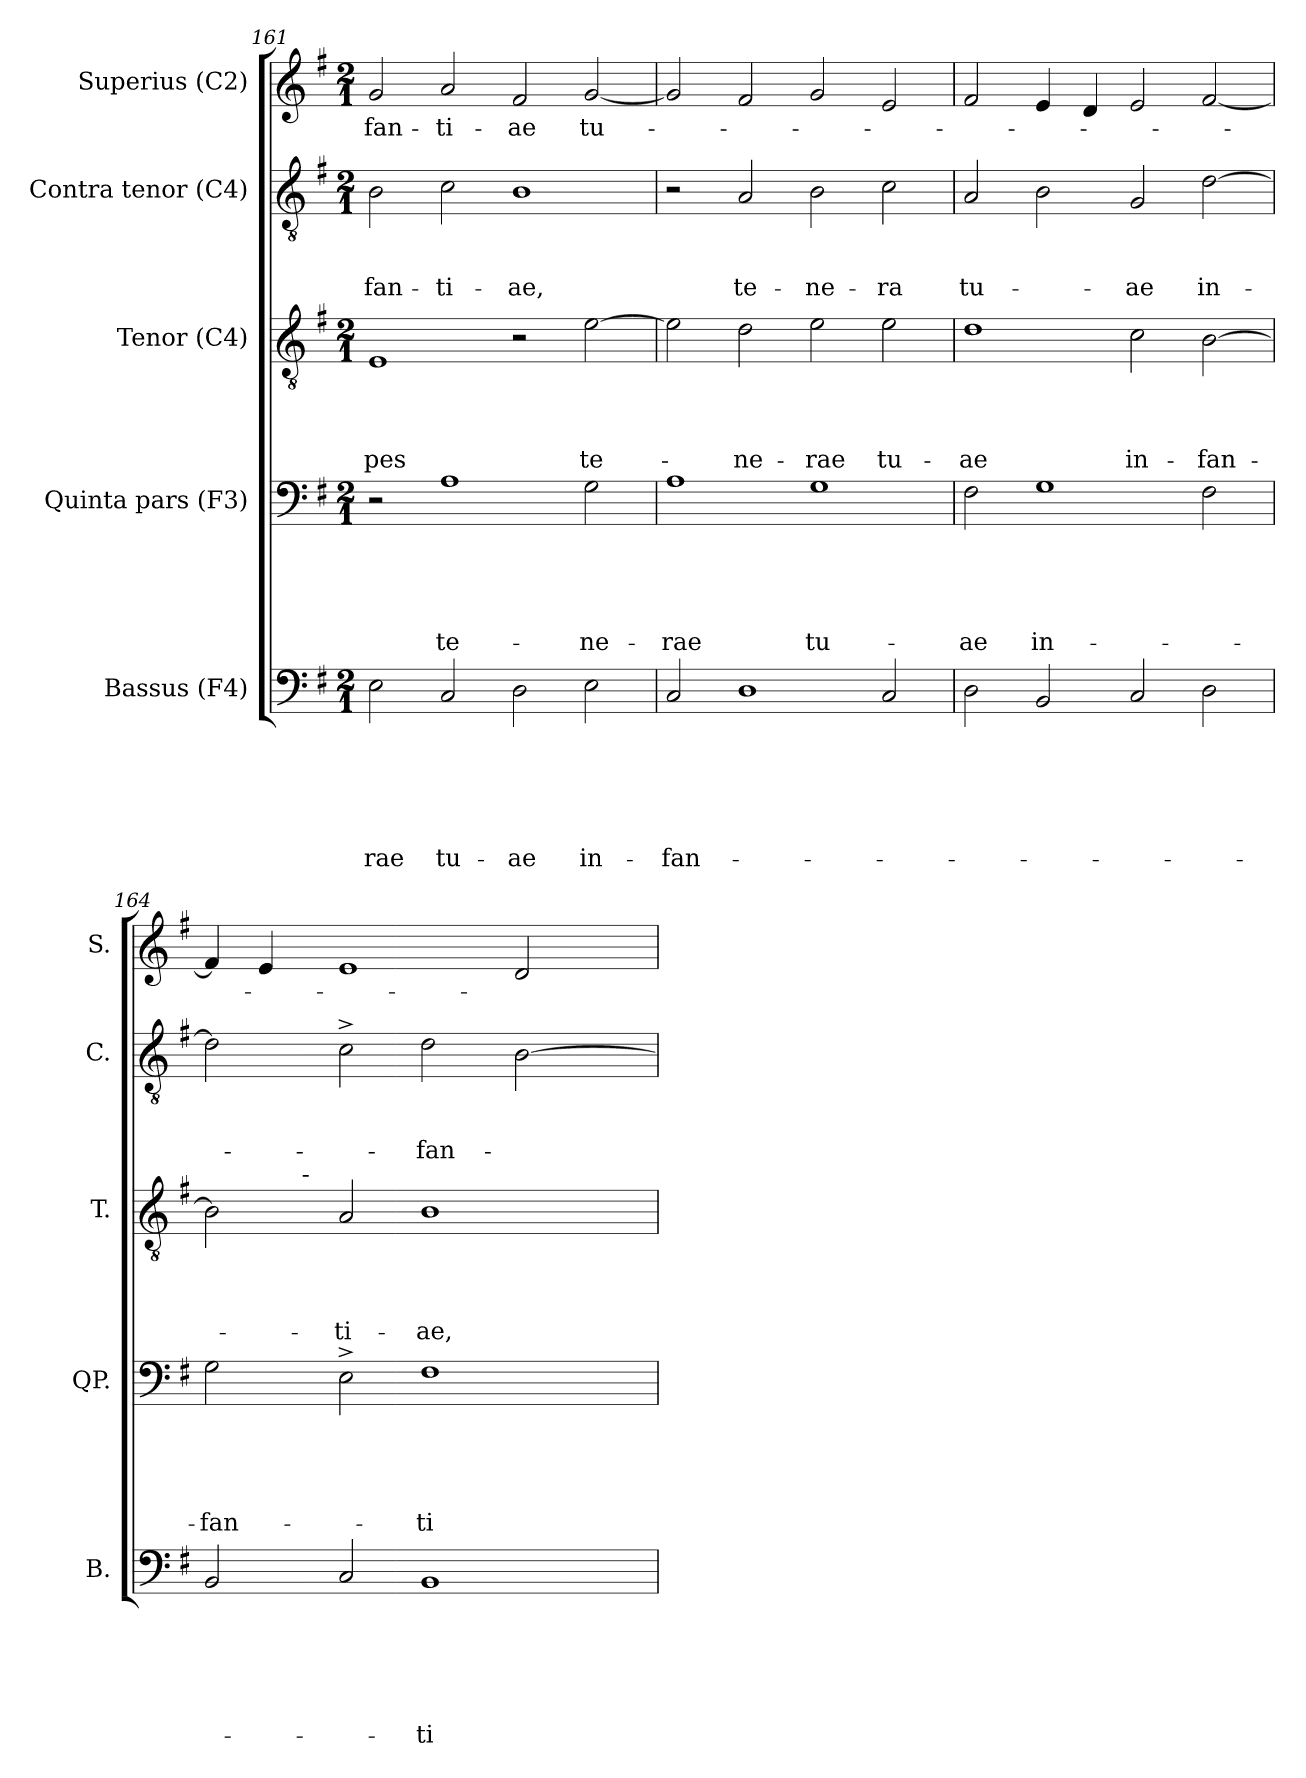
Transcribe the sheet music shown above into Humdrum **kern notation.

**kern	**text	**text	**text	**text	**text	**text	**kern	**text	**text	**text	**text	**text	**kern	**text	**text	**text	**text	**kern	**text	**text	**text	**kern	**text
*part5	*part5	*part5	*part5	*part5	*part5	*part5	*part4	*part4	*part4	*part4	*part4	*part4	*part3	*part3	*part3	*part3	*part3	*part2	*part2	*part2	*part2	*part1	*part1
*staff5	*staff5	*staff5	*staff5	*staff5	*staff5	*staff5	*staff4	*staff4	*staff4	*staff4	*staff4	*staff4	*staff3	*staff3	*staff3	*staff3	*staff3	*staff2	*staff2	*staff2	*staff2	*staff1	*staff1
*I"Bassus (F4)	*	*	*	*	*	*	*I"Quinta pars (F3)	*	*	*	*	*	*I"Tenor (C4)	*	*	*	*	*I"Contra tenor (C4)	*	*	*	*I"Superius (C2)	*
*I'B.	*	*	*	*	*	*	*I'QP.	*	*	*	*	*	*I'T.	*	*	*	*	*I'C.	*	*	*	*I'S.	*
*clefF4	*	*	*	*	*	*	*clefF4	*	*	*	*	*	*clefGv2	*	*	*	*	*clefGv2	*	*	*	*clefG2	*
*k[f#]	*	*	*	*	*	*	*k[f#]	*	*	*	*	*	*k[f#]	*	*	*	*	*k[f#]	*	*	*	*k[f#]	*
*G:	*	*	*	*	*	*	*G:	*	*	*	*	*	*G:	*	*	*	*	*G:	*	*	*	*G:	*
*M2/1	*	*	*	*	*	*	*M2/1	*	*	*	*	*	*M2/1	*	*	*	*	*M2/1	*	*	*	*M2/1	*
=161	=161	=161	=161	=161	=161	=161	=161	=161	=161	=161	=161	=161	=161	=161	=161	=161	=161	=161	=161	=161	=161	=161	=161
!	!	!	!	!	!	!LO:LY:b	!	!	!	!	!	!	!	!	!	!	!LO:LY:b	!	!	!	!LO:LY:b	!	!LO:LY:b
2E\	.	.	.	.	.	-rae	2r	.	.	.	.	.	1E	.	.	.	-pes	2B\	.	.	-fan-	2g/	-fan-
!	!	!	!	!	!	!LO:LY:b	!	!	!	!	!	!LO:LY:b	!	!	!	!	!	!	!	!	!LO:LY:b	!	!LO:LY:b
2C/	.	.	.	.	.	tu-	1A	.	.	.	.	te-	.	.	.	.	.	2c\	.	.	-ti-	2a/	-ti-
!	!	!	!	!	!	!LO:LY:b	!	!	!	!	!	!	!	!	!	!	!	!	!	!	!LO:LY:b	!	!LO:LY:b
2D\	.	.	.	.	.	-ae	.	.	.	.	.	.	2r	.	.	.	.	1B	.	.	-ae,	2f#/	-ae
!	!	!	!	!	!	!LO:LY:b	!	!	!	!	!	!LO:LY:b	!	!	!	!	!LO:LY:b	!	!	!	!	!	!LO:LY:b
2E\	.	.	.	.	.	in-	2G\	.	.	.	.	-ne-	[>2e\	.	.	.	te-	.	.	.	.	[<2g/	tu-
=162	=162	=162	=162	=162	=162	=162	=162	=162	=162	=162	=162	=162	=162	=162	=162	=162	=162	=162	=162	=162	=162	=162	=162
!	!	!	!	!	!	!LO:LY:b	!	!	!	!	!	!LO:LY:b	!	!	!	!	!	!	!	!	!	!	!
2C/	.	.	.	.	.	-fan-	1A	.	.	.	.	-rae	2e\]	.	.	.	.	2r	.	.	.	2g/]	.
!	!	!	!	!	!	!	!	!	!	!	!	!	!	!	!	!	!LO:LY:b	!	!	!	!LO:LY:b	!	!
1D	.	.	.	.	.	.	.	.	.	.	.	.	2d\	.	.	.	-ne-	2A/	.	.	te-	2f#/	.
!	!	!	!	!	!	!	!	!	!	!	!	!LO:LY:b	!	!	!	!	!LO:LY:b	!	!	!	!LO:LY:b	!	!
.	.	.	.	.	.	.	1G	.	.	.	.	tu-	2e\	.	.	.	-rae	2B\	.	.	-ne-	2g/	.
!	!	!	!	!	!	!	!	!	!	!	!	!	!	!	!	!	!LO:LY:b	!	!	!	!LO:LY:b	!	!
2C/	.	.	.	.	.	.	.	.	.	.	.	.	2e\	.	.	.	tu-	2c\	.	.	-ra	2e/	.
=163	=163	=163	=163	=163	=163	=163	=163	=163	=163	=163	=163	=163	=163	=163	=163	=163	=163	=163	=163	=163	=163	=163	=163
!	!	!	!	!	!	!	!	!	!	!	!	!LO:LY:b	!	!	!	!	!LO:LY:b	!	!	!	!LO:LY:b	!	!
2D\	.	.	.	.	.	.	2F#\	.	.	.	.	-ae	1d	.	.	.	-ae	2A/	.	.	tu-	2f#/	.
!	!	!	!	!	!	!	!	!	!	!	!	!LO:LY:b	!	!	!	!	!	!	!	!	!	!	!
2BB/	.	.	.	.	.	.	1G	.	.	.	.	in-	.	.	.	.	.	2B\	.	.	.	4e/	.
.	.	.	.	.	.	.	.	.	.	.	.	.	.	.	.	.	.	.	.	.	.	4d/	.
!	!	!	!	!	!	!	!	!	!	!	!	!	!	!	!	!	!LO:LY:b	!	!	!	!LO:LY:b	!	!
2C/	.	.	.	.	.	.	.	.	.	.	.	.	2c\	.	.	.	in-	2G/	.	.	-ae	2e/	.
!	!	!	!	!	!	!	!	!	!	!	!	!	!	!	!	!	!LO:LY:b	!	!	!	!LO:LY:b	!	!
2D\	.	.	.	.	.	.	2F#\	.	.	.	.	.	[<2B\	.	.	.	-fan-	[<2d\	.	.	in-	[<2f#/	.
!!LO:LB:g=z
=164	=164	=164	=164	=164	=164	=164	=164	=164	=164	=164	=164	=164	=164	=164	=164	=164	=164	=164	=164	=164	=164	=164	=164
!	!	!	!	!	!	!	!	!	!	!	!	!LO:LY:b	!	!	!	!	!	!	!	!	!	!	!
*	*	*	*	*	*	*	*	*	*	*	*	*	*^	*	*	*	*	*	*	*	*	*	*
2BB/	.	.	.	.	.	.	2G\	.	.	.	.	-fan-	2B\]	3ryy	.	.	.	.	2d\]	.	.	.	4f#/]	.
.	.	.	.	.	.	.	.	.	.	.	.	.	.	.	.	.	.	.	.	.	.	.	4e/	.
.	.	.	.	.	.	.	.	.	.	.	.	.	.	48.ryy	.	.	.	.	.	.	.	.	.	.
!	!	!	!	!	!	!	!	!	!	!	!	!	!	!LO:TX:a:t=-	!	!	!	!	!	!	!	!	!	!
.	.	.	.	.	.	.	.	.	.	.	.	.	.	3%2ryy	.	.	.	.	.	.	.	.	.	.
!	!	!	!	!	!	!	!	!	!	!	!	!	!	!	!	!	!	!LO:LY:b	!	!	!	!	!	!
2C/	.	.	.	.	.	.	2E^>\	.	.	.	.	.	2A/	.	.	.	.	-ti-	2c^>\	.	.	.	1e	.
!	!	!	!	!	!	!LO:LY:b	!	!	!	!	!	!LO:LY:b	!	!	!	!	!	!LO:LY:b	!	!	!	!LO:LY:b	!	!
1BB	.	.	.	.	.	-ti-	1F#	.	.	.	.	-ti-	1B	.	.	.	.	-ae,	2d\	.	.	-fan-	.	.
.	.	.	.	.	.	.	.	.	.	.	.	.	.	3%2ryy	.	.	.	.	.	.	.	.	.	.
.	.	.	.	.	.	.	.	.	.	.	.	.	.	.	.	.	.	.	[>2B\	.	.	.	2d/	.
.	.	.	.	.	.	.	.	.	.	.	.	.	.	6ryy	.	.	.	.	.	.	.	.	.	.
.	.	.	.	.	.	.	.	.	.	.	.	.	.	12ryy	.	.	.	.	.	.	.	.	.	.
.	.	.	.	.	.	.	.	.	.	.	.	.	.	24ryy	.	.	.	.	.	.	.	.	.	.
.	.	.	.	.	.	.	.	.	.	.	.	.	.	96ryy	.	.	.	.	.	.	.	.	.	.
*	*	*	*	*	*	*	*	*	*	*	*	*	*v	*v	*	*	*	*	*	*	*	*	*	*
=	=	=	=	=	=	=	=	=	=	=	=	=	=	=	=	=	=	=	=	=	=	=	=
*-	*-	*-	*-	*-	*-	*-	*-	*-	*-	*-	*-	*-	*-	*-	*-	*-	*-	*-	*-	*-	*-	*-	*-
